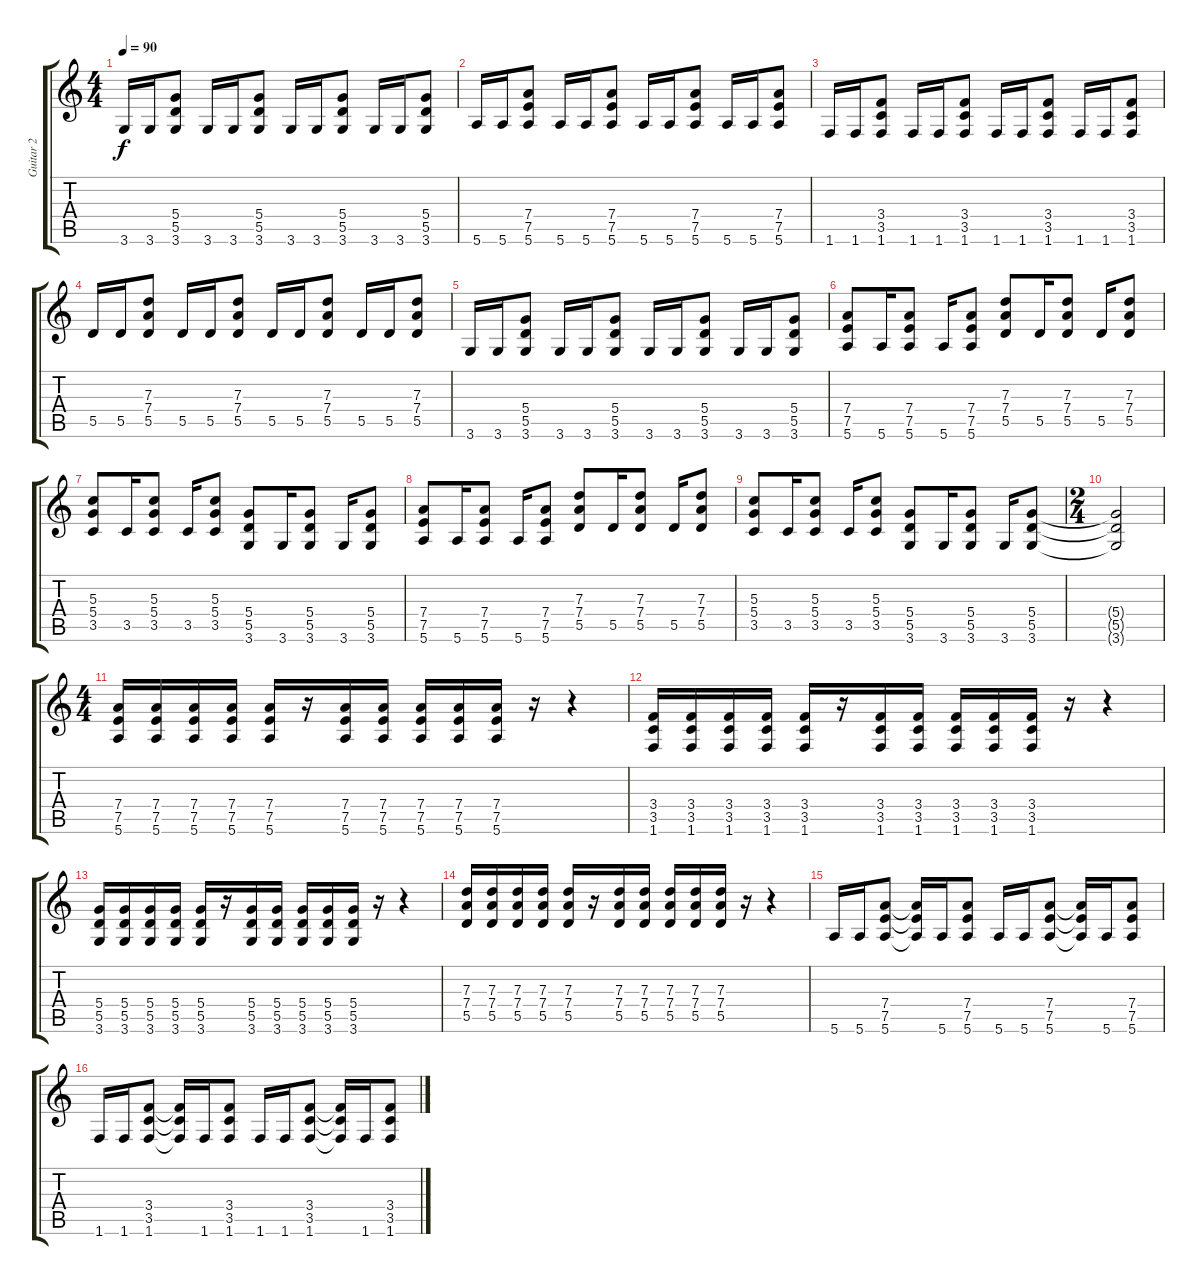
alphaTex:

\track ("Guitar 2" "Guitar 2") {instrument acousticguitarnylon}
\staff {score tabs}
\tuning (E4 B3 G3 D3 A2 E2) {hide}
\ts (4 4)
\tempo 90
\clef g2
\ks c
3.6.16{dy f} 3.6.16 (5.4 5.5 3.6).8 3.6.16 3.6.16 (5.4 5.5 3.6).8 3.6.16 3.6.16 (5.4 5.5 3.6).8 3.6.16 3.6.16 (5.4 5.5 3.6).8 |
5.6.16 5.6.16 (7.4 7.5 5.6).8 5.6.16 5.6.16 (7.4 7.5 5.6).8 5.6.16 5.6.16 (7.4 7.5 5.6).8 5.6.16 5.6.16 (7.4 7.5 5.6).8 |
1.6.16 1.6.16 (3.4 3.5 1.6).8 1.6.16 1.6.16 (3.4 3.5 1.6).8 1.6.16 1.6.16 (3.4 3.5 1.6).8 1.6.16 1.6.16 (3.4 3.5 1.6).8 |
5.5.16 5.5.16 (7.3 7.4 5.5).8 5.5.16 5.5.16 (7.3 7.4 5.5).8 5.5.16 5.5.16 (7.3 7.4 5.5).8 5.5.16 5.5.16 (7.3 7.4 5.5).8 |
3.6.16 3.6.16 (5.4 5.5 3.6).8 3.6.16 3.6.16 (5.4 5.5 3.6).8 3.6.16 3.6.16 (5.4 5.5 3.6).8 3.6.16 3.6.16 (5.4 5.5 3.6).8 |
(7.4 7.5 5.6).8 5.6.16 (7.4 7.5 5.6).8 5.6.16 (7.4 7.5 5.6).8 (7.3 7.4 5.5).8 5.5.16 (7.3 7.4 5.5).8 5.5.16 (7.3 7.4 5.5).8 |
(5.3 5.4 3.5).8 3.5.16 (5.3 5.4 3.5).8 3.5.16 (5.3 5.4 3.5).8 (5.4 5.5 3.6).8 3.6.16 (5.4 5.5 3.6).8 3.6.16 (5.4 5.5 3.6).8 |
(7.4 7.5 5.6).8 5.6.16 (7.4 7.5 5.6).8 5.6.16 (7.4 7.5 5.6).8 (7.3 7.4 5.5).8 5.5.16 (7.3 7.4 5.5).8 5.5.16 (7.3 7.4 5.5).8 |
(5.3 5.4 3.5).8 3.5.16 (5.3 5.4 3.5).8 3.5.16 (5.3 5.4 3.5).8 (5.4 5.5 3.6).8 3.6.16 (5.4 5.5 3.6).8 3.6.16 (5.4 5.5 3.6).8 |
\ts (2 4)
(5.4{t} 5.5{t} 3.6{t}).2 |
\ts (4 4)
(7.4 7.5 5.6).16{balance 8 instrument distortionguitar} (7.4 7.5 5.6).16 (7.4 7.5 5.6).16 (7.4 7.5 5.6).16 (7.4 7.5 5.6).16 r.16 (7.4 7.5 5.6).16 (7.4 7.5 5.6).16 (7.4 7.5 5.6).16 (7.4 7.5 5.6).16 (7.4 7.5 5.6).16 r.16 r.4 |
(3.4 3.5 1.6).16 (3.4 3.5 1.6).16 (3.4 3.5 1.6).16 (3.4 3.5 1.6).16 (3.4 3.5 1.6).16 r.16 (3.4 3.5 1.6).16 (3.4 3.5 1.6).16 (3.4 3.5 1.6).16 (3.4 3.5 1.6).16 (3.4 3.5 1.6).16 r.16 r.4 |
(5.4 5.5 3.6).16 (5.4 5.5 3.6).16 (5.4 5.5 3.6).16 (5.4 5.5 3.6).16 (5.4 5.5 3.6).16 r.16 (5.4 5.5 3.6).16 (5.4 5.5 3.6).16 (5.4 5.5 3.6).16 (5.4 5.5 3.6).16 (5.4 5.5 3.6).16 r.16 r.4 |
(7.3 7.4 5.5).16 (7.3 7.4 5.5).16 (7.3 7.4 5.5).16 (7.3 7.4 5.5).16 (7.3 7.4 5.5).16 r.16 (7.3 7.4 5.5).16 (7.3 7.4 5.5).16 (7.3 7.4 5.5).16 (7.3 7.4 5.5).16 (7.3 7.4 5.5).16 r.16 r.4 |
5.6.16 5.6.16 (7.4 7.5 5.6).8 (7.4{t} 7.5{t} 5.6{t}).16 5.6.16 (7.4 7.5 5.6).8 5.6.16 5.6.16 (7.4 7.5 5.6).8 (7.4{t} 7.5{t} 5.6{t}).16 5.6.16 (7.4 7.5 5.6).8 |
1.6.16 1.6.16 (3.4 3.5 1.6).8 (3.4{t} 3.5{t} 1.6{t}).16 1.6.16 (3.4 3.5 1.6).8 1.6.16 1.6.16 (3.4 3.5 1.6).8 (3.4{t} 3.5{t} 1.6{t}).16 1.6.16 (3.4 3.5 1.6).8
